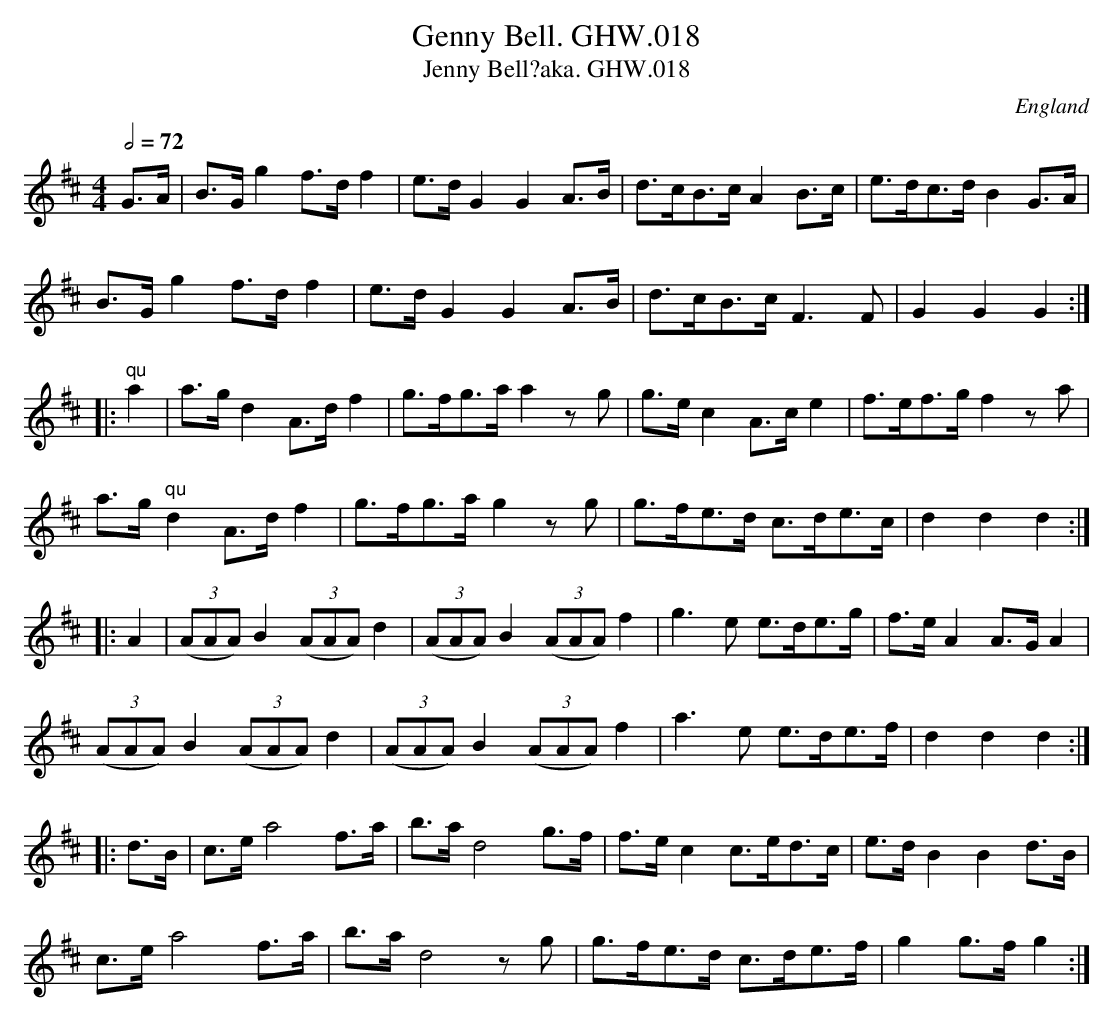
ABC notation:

X:1
T:Genny Bell. GHW.018
T:Jenny Bell?aka. GHW.018
L:1/8
M:4/4
O:England
Q:1/2=72
K:D
G>A|B>G g2 f>d f2|e>d G2G2 A>B|\
d>cB>c A2 B>c|e>dc>dB2 G>A|!
B>G g2 f>d f2|e>d G2G2 A>B|d>cB>c F3F |G2G2G2:|!
|:"qu"a2|a>g d2 A>d f2|g>fg>a a2 z g|\
g>e c2 A>c e2|f>ef>g f2 z a|!
a>g "qu"d2 A>d f2|g>fg>a g2 z g|g>fe>d c>de>c|d2d2d2:|!
|:A2|((3AAA) B2 ((3AAA) d2|((3AAA) B2 ((3AAA) f2|\
g3 e e>de>g|f>e A2 A>G A2|!
((3AAA) B2 ((3AAA) d2|((3AAA) B2 ((3AAA) f2|\
a3 e e>de>f|d2d2d2:|!
|:d>B|c>e a4 f>a|b>a d4 g>f|f>e c2 c>ed>c|e>d B2B2 d>B|!
c>e a4 f>a|b>a d4 z g|g>fe>d c>de>f|g2g>f g2:|
